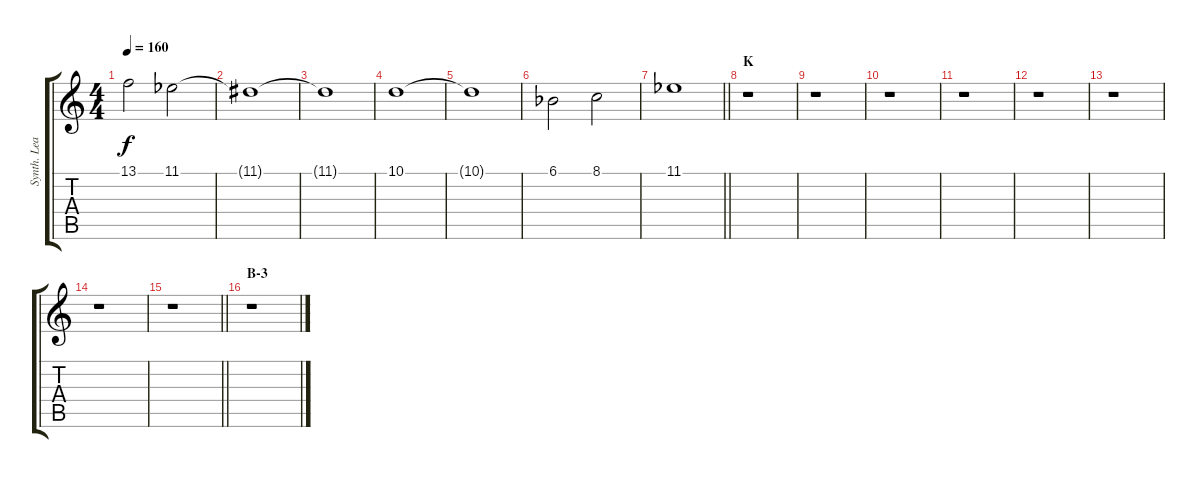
\track ("Synth. Lead I" "Synth. Lea") {instrument lead6voice}
\staff {score tabs}
\tuning (E4 B3 G3 D3 A2 E2) {hide}
\ts (4 4)
\tempo 160
\clef g2
\ks c
13.1.2{dy f} 11.1{acc b}.2 |
11.1{t}.1 |
11.1{t}.1 |
10.1.1 |
10.1{t}.1 |
6.1{acc b}.2 8.1.2 |
\barLineRight lightlight
11.1{acc b}.1 |
\section ("" "K")
r.1 |
r.1 |
r.1 |
r.1 |
r.1 |
r.1 |
r.1 |
\barLineRight lightlight
r.1 |
\section ("" "B-3")
r.1
